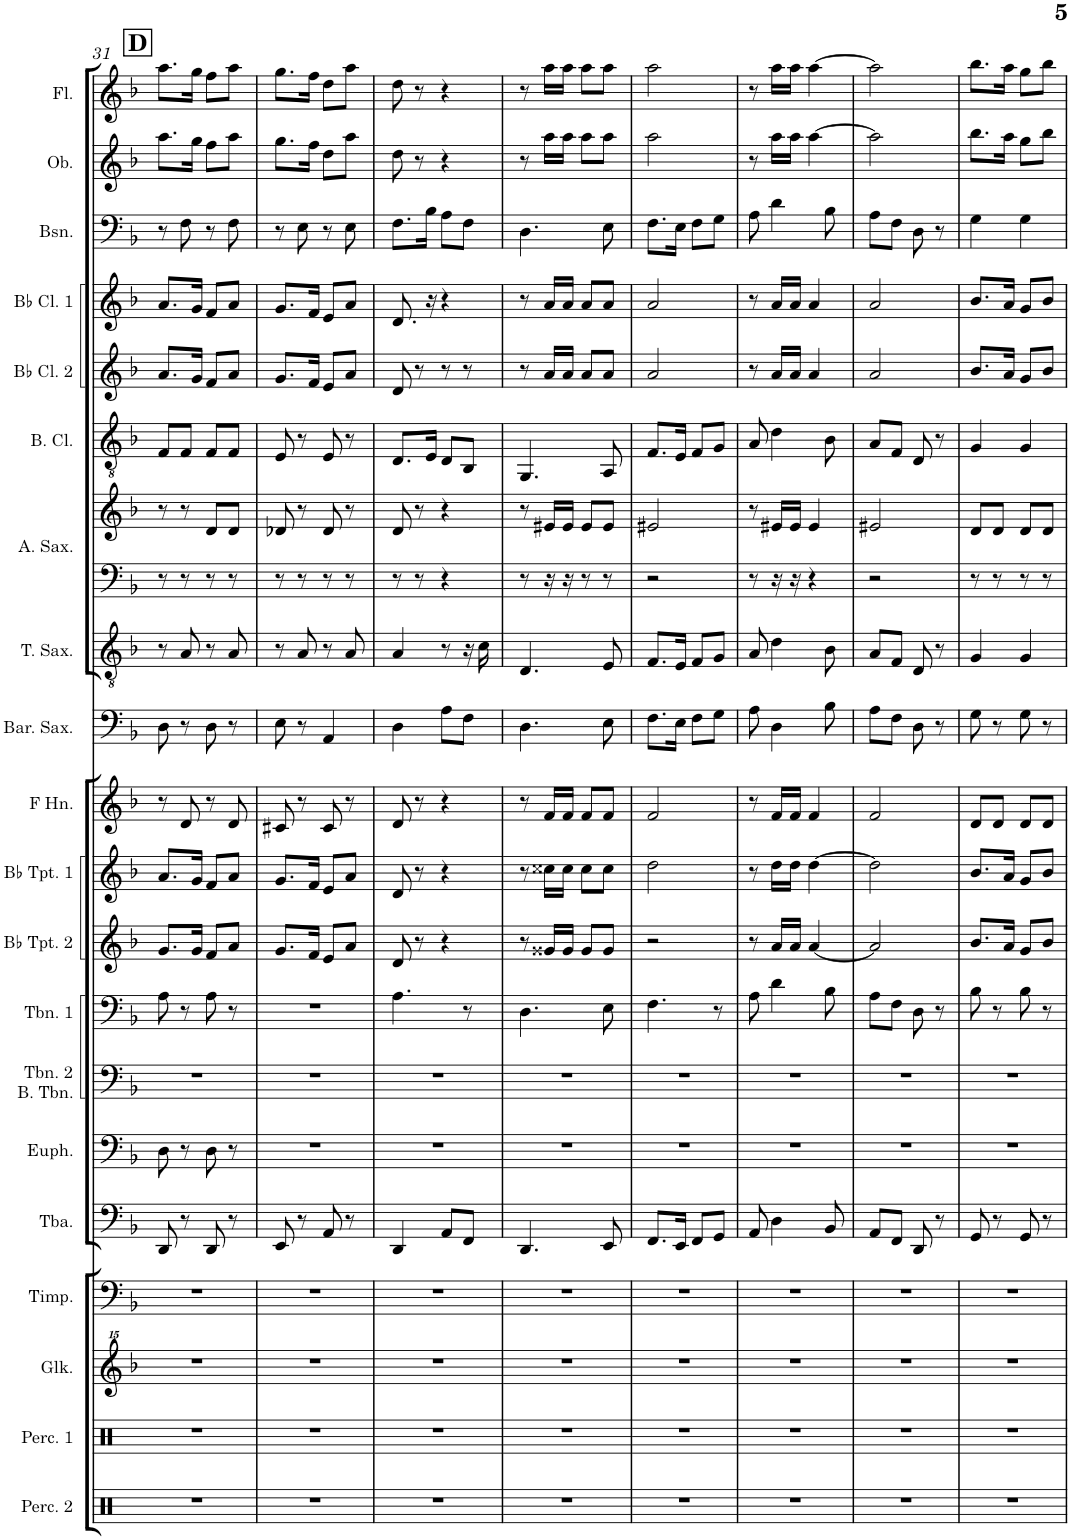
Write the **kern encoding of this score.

**kern	**kern	**kern	**kern	**kern	**kern	**kern	**kern	**kern	**kern	**kern	**kern	**kern	**kern	**kern	**kern	**kern	**kern	**kern	**kern	**kern
*part20	*part19	*part18	*part17	*part16	*part15	*part14	*part13	*part12	*part11	*part10	*part9	*part8	*part7	*part7	*part6	*part5	*part4	*part3	*part2	*part1
*staff21	*staff20	*staff19	*staff18	*staff17	*staff16	*staff15	*staff14	*staff13	*staff12	*staff11	*staff10	*staff9	*staff8	*staff7	*staff6	*staff5	*staff4	*staff3	*staff2	*staff1
*I"Percussion 2	*I"Percussion 1	*I"Glockenspiel	*I"Timpani	*I"Tuba	*I"Euphonium	*I"Trombone 2 Bass Trombone	*I"Trombone 1	*I"Bb Trumpet 2	*I"Bb Trumpet 1	*I"Horn in F	*I"Baritone Saxophone	*I"Tenor Saxophone	*I"Alto Saxophone	*	*I"Bass Clarinet	*I"Bb Clarinet 2	*I"Bb Clarinet 1	*I"Bassoon	*I"Oboe	*I"Flute
*I'Perc. 2	*I'Perc. 1	*I'Glk.	*I'Timp.	*I'Tba.	*I'Euph.	*I'Tbn. 2 B. Tbn.	*I'Tbn. 1	*I'Bb Tpt. 2	*I'Bb Tpt. 1	*	*I'Bar. Sax.	*I'T. Sax.	*I'A. Sax.	*	*I'B. Cl.	*I'Bb Cl. 2	*I'Bb Cl. 1	*I'Bsn.	*I'Ob.	*I'Fl.
!!LO:PB:g=z
*clefX	*clefX	*clefG^^2	*clefF4	*clefF4	*clefF4	*clefF4	*clefF4	*clefG2	*clefG2	*clefG2	*clefF4	*clefGv2	*clefF4	*clefG2	*clefGv2	*clefG2	*clefG2	*clefF4	*clefG2	*clefG2
*	*	*	*	*	*	*	*	*ITrd1c2	*ITrd1c2	*ITrd4c7	*ITrd12c21	*ITrd8c14	*ITrd5c9	*ITrd5c9	*ITrd8c14	*ITrd1c2	*ITrd1c2	*	*	*
*k[]	*k[]	*k[b-]	*k[b-]	*k[b-]	*k[b-]	*k[b-]	*k[b-]	*k[b-]	*k[b-]	*k[b-]	*k[b-]	*k[b-]	*k[b-]	*k[b-]	*k[b-]	*k[b-]	*k[b-]	*k[b-]	*k[b-]	*k[b-]
*M2/4	*M2/4	*M2/4	*M2/4	*M2/4	*M2/4	*M2/4	*M2/4	*M2/4	*M2/4	*M2/4	*M2/4	*M2/4	*M2/4	*M2/4	*M2/4	*M2/4	*M2/4	*M2/4	*M2/4	*M2/4
!!LO:REH:place=s1:a:B:cj:fs=14:t=D
=31	=31	=31	=31	=31	=31	=31	=31	=31	=31	=31	=31	=31	=31	=31	=31	=31	=31	=31	=31	=31
2r	2r	2r	2r	8DD/	8D\	2r	8A\	8.g/L	8.a/L	8r	8D\	8r	8r	8r	8F/L	8.a/L	8.a/L	8r	8.aa\L	8.aa\L
.	.	.	.	8r	8r	.	8r	.	.	8d/	8r	8A/	8r	8r	8F/J	.	.	8F\	.	.
.	.	.	.	.	.	.	.	16g/Jk	16g/Jk	.	.	.	.	.	.	16g/Jk	16g/Jk	.	16gg\Jk	16gg\Jk
.	.	.	.	8DD/	8D\	.	8A\	8f/L	8f/L	8r	8D\	8r	8r	8d/L	8F/L	8f/L	8f/L	8r	8ff\L	8ff\L
.	.	.	.	8r	8r	.	8r	8a/J	8a/J	8d/	8r	8A/	8r	8d/J	8F/J	8a/J	8a/J	8F\	8aa\J	8aa\J
=32	=32	=32	=32	=32	=32	=32	=32	=32	=32	=32	=32	=32	=32	=32	=32	=32	=32	=32	=32	=32
2r	2r	2r	2r	8EE/	2r	2r	2r	8.g/L	8.g/L	8c#X/	8E\	8r	8r	8d-X/	8E/	8.g/L	8.g/L	8r	8.gg\L	8.gg\L
.	.	.	.	8r	.	.	.	.	.	8r	8r	8A/	8r	8r	8r	.	.	8E\	.	.
.	.	.	.	.	.	.	.	16f/Jk	16f/Jk	.	.	.	.	.	.	16f/Jk	16f/Jk	.	16ff\Jk	16ff\Jk
.	.	.	.	8AA/	.	.	.	8e/L	8e/L	8c#/	4AA/	8r	8r	8d-/	8E/	8e/L	8e/L	8r	8dd\L	8dd\L
.	.	.	.	8r	.	.	.	8a/J	8a/J	8r	.	8A/	8r	8r	8r	8a/J	8a/J	8E\	8aa\J	8aa\J
=33	=33	=33	=33	=33	=33	=33	=33	=33	=33	=33	=33	=33	=33	=33	=33	=33	=33	=33	=33	=33
2r	2r	2r	2r	4DD/	2r	2r	4.A\	8d/	8d/	8d/	4D\	4A/	8r	8d/	8.D/L	8d/	8.d/	8.F\L	8dd\	8dd\
.	.	.	.	.	.	.	.	8r	8r	8r	.	.	8r	8r	.	8r	.	.	8r	8r
.	.	.	.	.	.	.	.	.	.	.	.	.	.	.	16E/Jk	.	16r	16B-\Jk	.	.
.	.	.	.	8AA/L	.	.	.	4r	4r	4r	8A\L	8r	4r	4r	8D/L	8r	4r	8A\L	4r	4r
.	.	.	.	8FF/J	.	.	8r	.	.	.	8F\J	16r	.	.	8BB-/J	8r	.	8F\J	.	.
.	.	.	.	.	.	.	.	.	.	.	.	16c\	.	.	.	.	.	.	.	.
=34	=34	=34	=34	=34	=34	=34	=34	=34	=34	=34	=34	=34	=34	=34	=34	=34	=34	=34	=34	=34
2r	2r	2r	2r	4.DD/	2r	2r	4.D\	8r	8r	8r	4.D\	4.D/	8r	8r	4.GG/	8r	8r	4.D\	8r	8r
.	.	.	.	.	.	.	.	16g##X/LL	16cc##X\LL	16f/LL	.	.	16r	16e#X/LL	.	16a/LL	16a/LL	.	16aa\LL	16aa\LL
.	.	.	.	.	.	.	.	16g##/JJ	16cc##\JJ	16f/JJ	.	.	16r	16e#/JJ	.	16a/JJ	16a/JJ	.	16aa\JJ	16aa\JJ
.	.	.	.	.	.	.	.	8g##/L	8cc##\L	8f/L	.	.	8r	8e#/L	.	8a/L	8a/L	.	8aa\L	8aa\L
.	.	.	.	8EE/	.	.	8E\	8g##/J	8cc##\J	8f/J	8E\	8E/	8r	8e#/J	8AA/	8a/J	8a/J	8E\	8aa\J	8aa\J
=35	=35	=35	=35	=35	=35	=35	=35	=35	=35	=35	=35	=35	=35	=35	=35	=35	=35	=35	=35	=35
2r	2r	2r	2r	8.FF/L	2r	2r	4.F\	2r	2dd\	2f/	8.F\L	8.F/L	2r	2e#X/	8.F/L	2a/	2a/	8.F\L	2aa\	2aa\
.	.	.	.	16EE/Jk	.	.	.	.	.	.	16E\Jk	16E/Jk	.	.	16E/Jk	.	.	16E\Jk	.	.
.	.	.	.	8FF/L	.	.	.	.	.	.	8F\L	8F/L	.	.	8F/L	.	.	8F\L	.	.
.	.	.	.	8GG/J	.	.	8r	.	.	.	8G\J	8G/J	.	.	8G/J	.	.	8G\J	.	.
=36	=36	=36	=36	=36	=36	=36	=36	=36	=36	=36	=36	=36	=36	=36	=36	=36	=36	=36	=36	=36
2r	2r	2r	2r	8AA/	2r	2r	8A\	8r	8r	8r	8A\	8A/	8r	8r	8A/	8r	8r	8A\	8r	8r
.	.	.	.	4D\	.	.	4d\	16a/LL	16dd\LL	16f/LL	4D\	4d\	16r	16e#X/LL	4d\	16a/LL	16a/LL	4d\	16aa\LL	16aa\LL
.	.	.	.	.	.	.	.	16a/JJ	16dd\JJ	16f/JJ	.	.	16r	16e#/JJ	.	16a/JJ	16a/JJ	.	16aa\JJ	16aa\JJ
.	.	.	.	.	.	.	.	[4a/	[4dd\	4f/	.	.	4r	4e#/	.	4a/	4a/	.	[4aa\	[4aa\
.	.	.	.	8BB-/	.	.	8B-\	.	.	.	8B-\	8B-\	.	.	8B-\	.	.	8B-\	.	.
=37	=37	=37	=37	=37	=37	=37	=37	=37	=37	=37	=37	=37	=37	=37	=37	=37	=37	=37	=37	=37
2r	2r	2r	2r	8AA/L	2r	2r	8A\L	2a/]	2dd\]	2f/	8A\L	8A/L	2r	2e#X/	8A/L	2a/	2a/	8A\L	2aa\]	2aa\]
.	.	.	.	8FF/J	.	.	8F\J	.	.	.	8F\J	8F/J	.	.	8F/J	.	.	8F\J	.	.
.	.	.	.	8DD/	.	.	8D\	.	.	.	8D\	8D/	.	.	8D/	.	.	8D\	.	.
.	.	.	.	8r	.	.	8r	.	.	.	8r	8r	.	.	8r	.	.	8r	.	.
=38	=38	=38	=38	=38	=38	=38	=38	=38	=38	=38	=38	=38	=38	=38	=38	=38	=38	=38	=38	=38
2r	2r	2r	2r	8GG/	2r	2r	8B-\	8.b-/L	8.b-/L	8d/L	8G\	4G/	8r	8d/L	4G/	8.b-/L	8.b-/L	4G\	8.bb-\L	8.bb-\L
.	.	.	.	8r	.	.	8r	.	.	8d/J	8r	.	8r	8d/J	.	.	.	.	.	.
.	.	.	.	.	.	.	.	16a/Jk	16a/Jk	.	.	.	.	.	.	16a/Jk	16a/Jk	.	16aa\Jk	16aa\Jk
.	.	.	.	8GG/	.	.	8B-\	8g/L	8g/L	8d/L	8G\	4G/	8r	8d/L	4G/	8g/L	8g/L	4G\	8gg\L	8gg\L
.	.	.	.	8r	.	.	8r	8b-/J	8b-/J	8d/J	8r	.	8r	8d/J	.	8b-/J	8b-/J	.	8bb-\J	8bb-\J
=	=	=	=	=	=	=	=	=	=	=	=	=	=	=	=	=	=	=	=	=
*-	*-	*-	*-	*-	*-	*-	*-	*-	*-	*-	*-	*-	*-	*-	*-	*-	*-	*-	*-	*-
